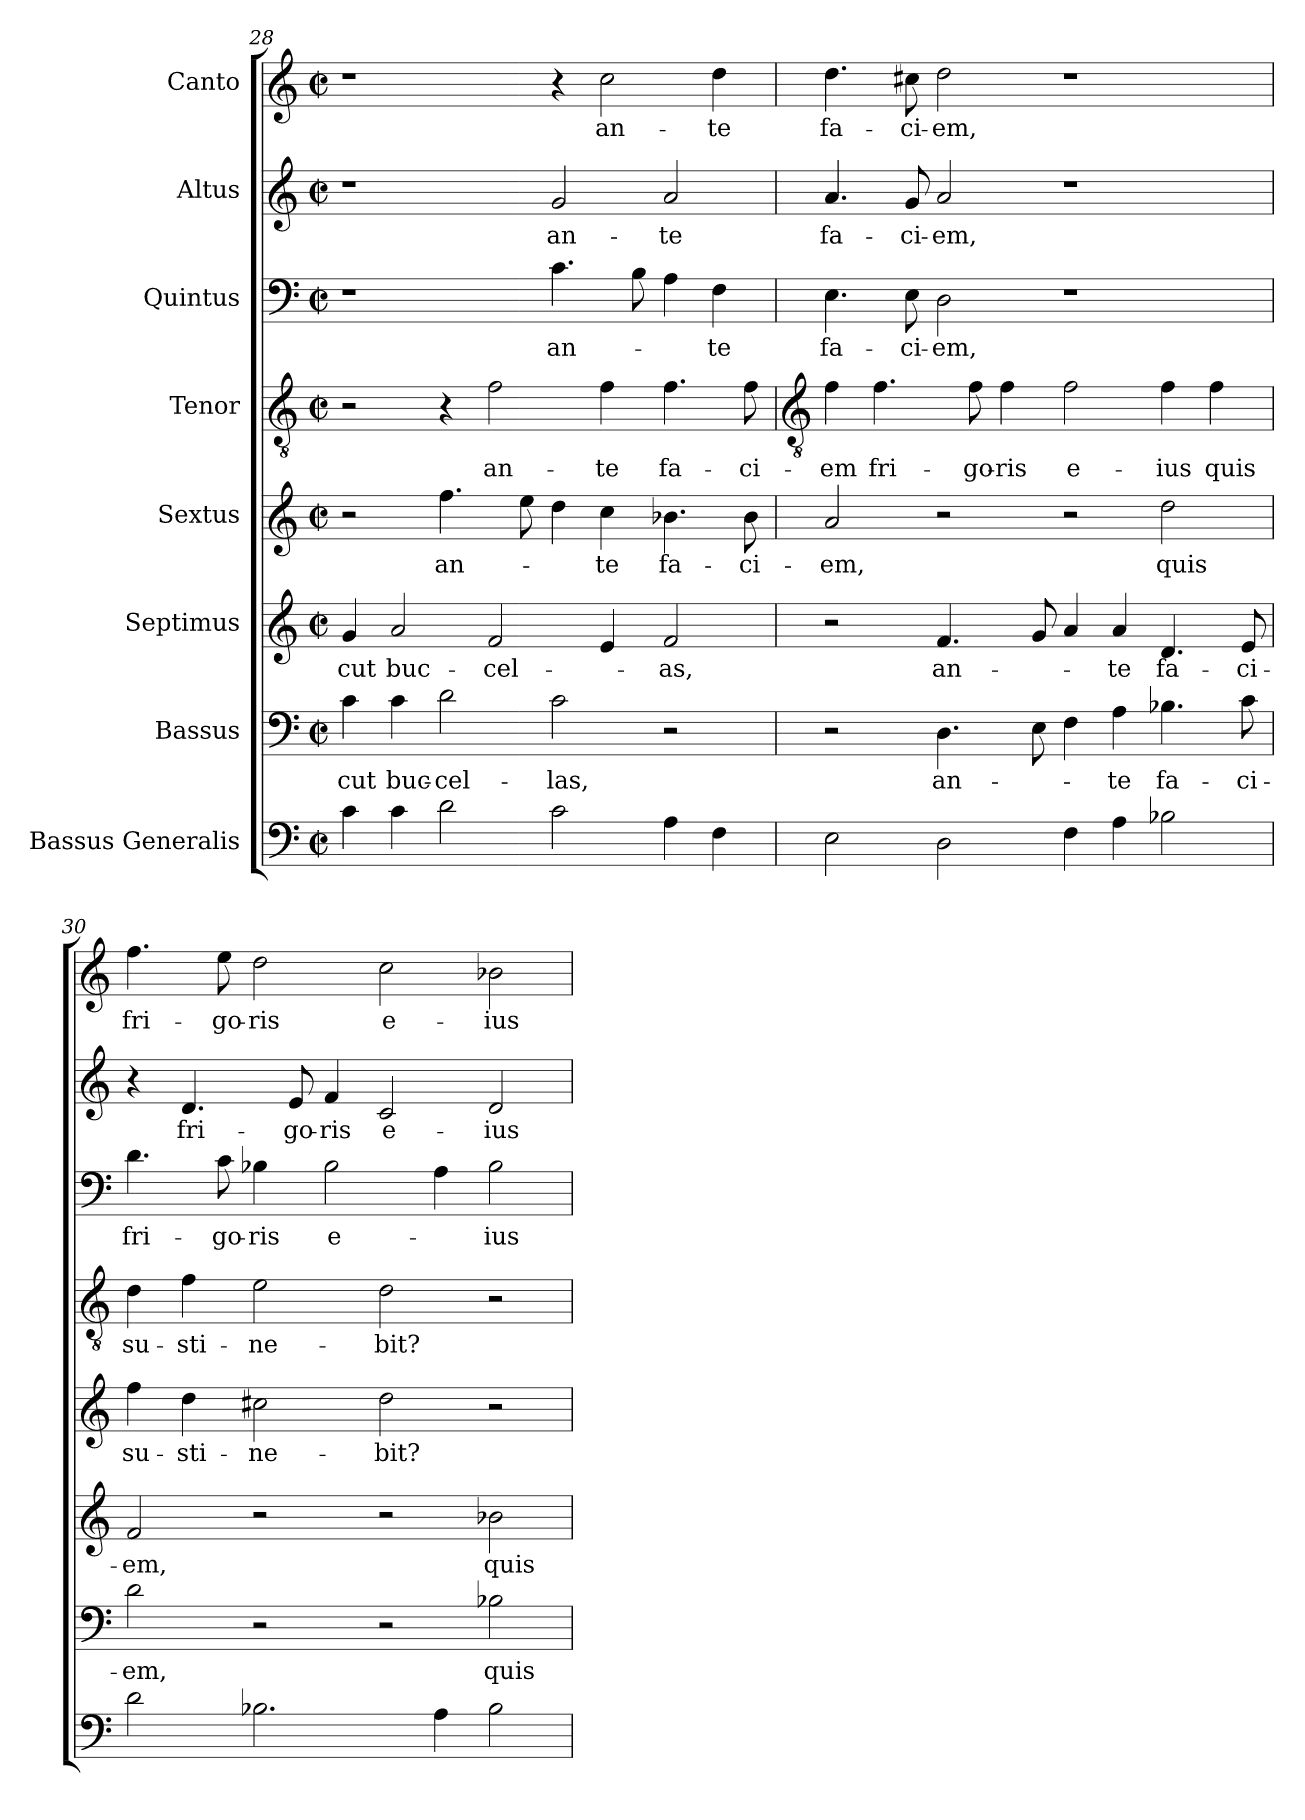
**kern	**kern	**text	**kern	**text	**kern	**text	**kern	**text	**kern	**text	**kern	**text	**kern	**text
*part8	*part7	*part7	*part6	*part6	*part5	*part5	*part4	*part4	*part3	*part3	*part2	*part2	*part1	*part1
*staff8	*staff7	*staff7	*staff6	*staff6	*staff5	*staff5	*staff4	*staff4	*staff3	*staff3	*staff2	*staff2	*staff1	*staff1
*I"Bassus Generalis	*I"Bassus	*	*I"Septimus	*	*I"Sextus	*	*I"Tenor	*	*I"Quintus	*	*I"Altus	*	*I"Canto	*
*clefF4	*clefF4	*	*clefG2	*	*clefG2	*	*clefGv2	*	*clefF4	*	*clefG2	*	*clefG2	*
*k[]	*k[]	*	*k[]	*	*k[]	*	*k[]	*	*k[]	*	*k[]	*	*k[]	*
*C:	*C:	*	*C:	*	*C:	*	*C:	*	*C:	*	*C:	*	*C:	*
*M4/2	*M4/2	*	*M4/2	*	*M4/2	*	*M4/2	*	*M4/2	*	*M4/2	*	*M4/2	*
*met(c|)	*met(c|)	*	*met(c|)	*	*met(c|)	*	*met(c|)	*	*met(c|)	*	*met(c|)	*	*met(c|)	*
=28	=28	=28	=28	=28	=28	=28	=28	=28	=28	=28	=28	=28	=28	=28
!	!	!LO:LY:b	!	!LO:LY:b	!	!	!	!	!	!	!	!	!	!
4c	4c	-cut	4g	-cut	2r	.	2r	.	1r	.	1r	.	1r	.
!	!	!LO:LY:b	!	!LO:LY:b	!	!	!	!	!	!	!	!	!	!
4c	4c	buc-	2a	buc-	.	.	.	.	.	.	.	.	.	.
!	!	!LO:LY:b	!	!	!	!LO:LY:b	!	!	!	!	!	!	!	!
2d	2d	-cel-	.	.	4.ff	an-	4r	.	.	.	.	.	.	.
!	!	!	!	!LO:LY:b	!	!	!	!LO:LY:b	!	!	!	!	!	!
.	.	.	2f	-cel-	.	.	2f	an-	.	.	.	.	.	.
.	.	.	.	.	8ee	.	.	.	.	.	.	.	.	.
!	!	!LO:LY:b	!	!	!	!	!	!	!	!LO:LY:b	!	!LO:LY:b	!	!
2c	2c	-las,	.	.	4dd	.	.	.	4.c	an-	2g	an-	4r	.
!	!	!	!	!	!	!LO:LY:b	!	!LO:LY:b	!	!	!	!	!	!LO:LY:b
.	.	.	4e	.	4cc	-te	4f	-te	.	.	.	.	2cc	an-
.	.	.	.	.	.	.	.	.	8B	.	.	.	.	.
!	!	!	!	!LO:LY:b	!	!LO:LY:b	!	!LO:LY:b	!	!	!	!LO:LY:b	!	!
4A	2r	.	2f	-as,	4.b-X	fa-	4.f	fa-	4A	.	2a	-te	.	.
!	!	!	!	!	!	!	!	!	!	!LO:LY:b	!	!	!	!LO:LY:b
4F	.	.	.	.	.	.	.	.	4F	-te	.	.	4dd	-te
!	!	!	!	!	!	!LO:LY:b	!	!LO:LY:b	!	!	!	!	!	!
.	.	.	.	.	8b-	-ci-	8f	-ci-	.	.	.	.	.	.
!!LO:LB:g=z
=29	=29	=29	=29	=29	=29	=29	=29	=29	=29	=29	=29	=29	=29	=29
*	*	*	*	*	*	*	*clefGv2	*	*	*	*	*	*	*
!	!	!	!	!	!	!LO:LY:b	!	!LO:LY:b	!	!LO:LY:b	!	!LO:LY:b	!	!LO:LY:b
2E	2r	.	2r	.	2a	-em,	4f	-em	4.E	fa-	4.a	fa-	4.dd	fa-
!	!	!	!	!	!	!	!	!LO:LY:b	!	!	!	!	!	!
.	.	.	.	.	.	.	4.f	fri-	.	.	.	.	.	.
!	!	!	!	!	!	!	!	!	!	!LO:LY:b	!	!LO:LY:b	!	!LO:LY:b
.	.	.	.	.	.	.	.	.	8E	-ci-	8g	-ci-	8cc#X	-ci-
!	!	!LO:LY:b	!	!LO:LY:b	!	!	!	!	!	!LO:LY:b	!	!LO:LY:b	!	!LO:LY:b
2D	4.D	an-	4.f	an-	2r	.	.	.	2D	-em,	2a	-em,	2dd	-em,
!	!	!	!	!	!	!	!	!LO:LY:b	!	!	!	!	!	!
.	.	.	.	.	.	.	8f	-go-	.	.	.	.	.	.
!	!	!	!	!	!	!	!	!LO:LY:b	!	!	!	!	!	!
.	.	.	.	.	.	.	4f	-ris	.	.	.	.	.	.
.	8E	.	8g	.	.	.	.	.	.	.	.	.	.	.
!	!	!	!	!	!	!	!	!LO:LY:b	!	!	!	!	!	!
4F	4F	.	4a	.	2r	.	2f	e-	1r	.	1r	.	1r	.
!	!	!LO:LY:b	!	!LO:LY:b	!	!	!	!	!	!	!	!	!	!
4A	4A	-te	4a	-te	.	.	.	.	.	.	.	.	.	.
!	!	!LO:LY:b	!	!LO:LY:b	!	!LO:LY:b	!	!LO:LY:b	!	!	!	!	!	!
2B-X	4.B-X	fa-	4.d	fa-	2dd	quis	4f	-ius	.	.	.	.	.	.
!	!	!	!	!	!	!	!	!LO:LY:b	!	!	!	!	!	!
.	.	.	.	.	.	.	4f	quis	.	.	.	.	.	.
!	!	!LO:LY:b	!	!LO:LY:b	!	!	!	!	!	!	!	!	!	!
.	8c	-ci-	8e	-ci-	.	.	.	.	.	.	.	.	.	.
!!LO:LB:g=z
=30	=30	=30	=30	=30	=30	=30	=30	=30	=30	=30	=30	=30	=30	=30
!	!	!LO:LY:b	!	!LO:LY:b	!	!LO:LY:b	!	!LO:LY:b	!	!LO:LY:b	!	!	!	!LO:LY:b
2d	2d	-em,	2f	-em,	4ff	su-	4d	su-	4.d	fri-	4r	.	4.ff	fri-
!	!	!	!	!	!	!LO:LY:b	!	!LO:LY:b	!	!	!	!LO:LY:b	!	!
.	.	.	.	.	4dd	-sti-	4f	-sti-	.	.	4.d	fri-	.	.
!	!	!	!	!	!	!	!	!	!	!LO:LY:b	!	!	!	!LO:LY:b
.	.	.	.	.	.	.	.	.	8c	-go-	.	.	8ee	-go-
!	!	!	!	!	!	!LO:LY:b	!	!LO:LY:b	!	!LO:LY:b	!	!	!	!LO:LY:b
2.B-X	2r	.	2r	.	2cc#X	-ne-	2e	-ne-	4B-X	-ris	.	.	2dd	-ris
!	!	!	!	!	!	!	!	!	!	!	!	!LO:LY:b	!	!
.	.	.	.	.	.	.	.	.	.	.	8e	-go-	.	.
!	!	!	!	!	!	!	!	!	!	!LO:LY:b	!	!LO:LY:b	!	!
.	.	.	.	.	.	.	.	.	2B-	e-	4f	-ris	.	.
!	!	!	!	!	!	!LO:LY:b	!	!LO:LY:b	!	!	!	!LO:LY:b	!	!LO:LY:b
.	2r	.	2r	.	2dd	-bit?	2d	-bit?	.	.	2c	e-	2cc	e-
4A	.	.	.	.	.	.	.	.	4A	.	.	.	.	.
!	!	!LO:LY:b	!	!LO:LY:b	!	!	!	!	!	!LO:LY:b	!	!LO:LY:b	!	!LO:LY:b
2B-	2B-X	quis	2b-X	quis	2r	.	2r	.	2B-	-ius	2d	-ius	2b-X	-ius
=	=	=	=	=	=	=	=	=	=	=	=	=	=	=
*-	*-	*-	*-	*-	*-	*-	*-	*-	*-	*-	*-	*-	*-	*-
